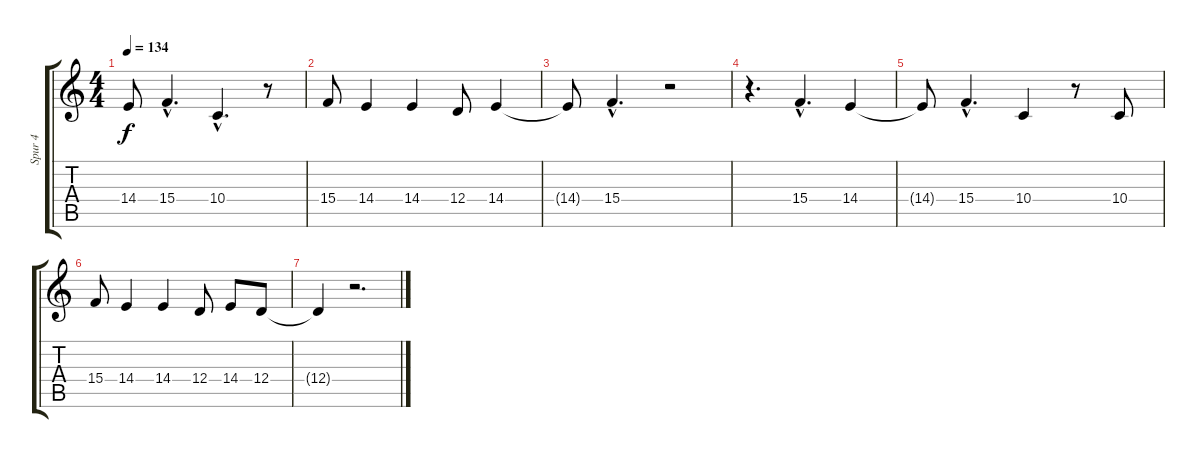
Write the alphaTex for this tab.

\track ("Spur 4" "Spur 4") {instrument lead6voice}
\staff {score tabs}
\tuning (E4 B3 G3 D3 A2 E2) {hide}
\ts (4 4)
\tempo 134
\clef g2
\ks c
14.4{t}.8{dy f} 15.4{hac}.4{d} 10.4{hac}.4{d} r.8 |
15.4.8 14.4.4 14.4.4 12.4.8 14.4.4 |
14.4{t}.8 15.4{hac}.4{d} r.2 |
r.4{d} 15.4{hac}.4{d} 14.4.4 |
14.4{t}.8 15.4{hac}.4{d} 10.4.4 r.8 10.4.8 |
15.4.8 14.4.4 14.4.4 12.4.8 14.4.8 12.4.8 |
12.4{t}.4 r.2{d}
